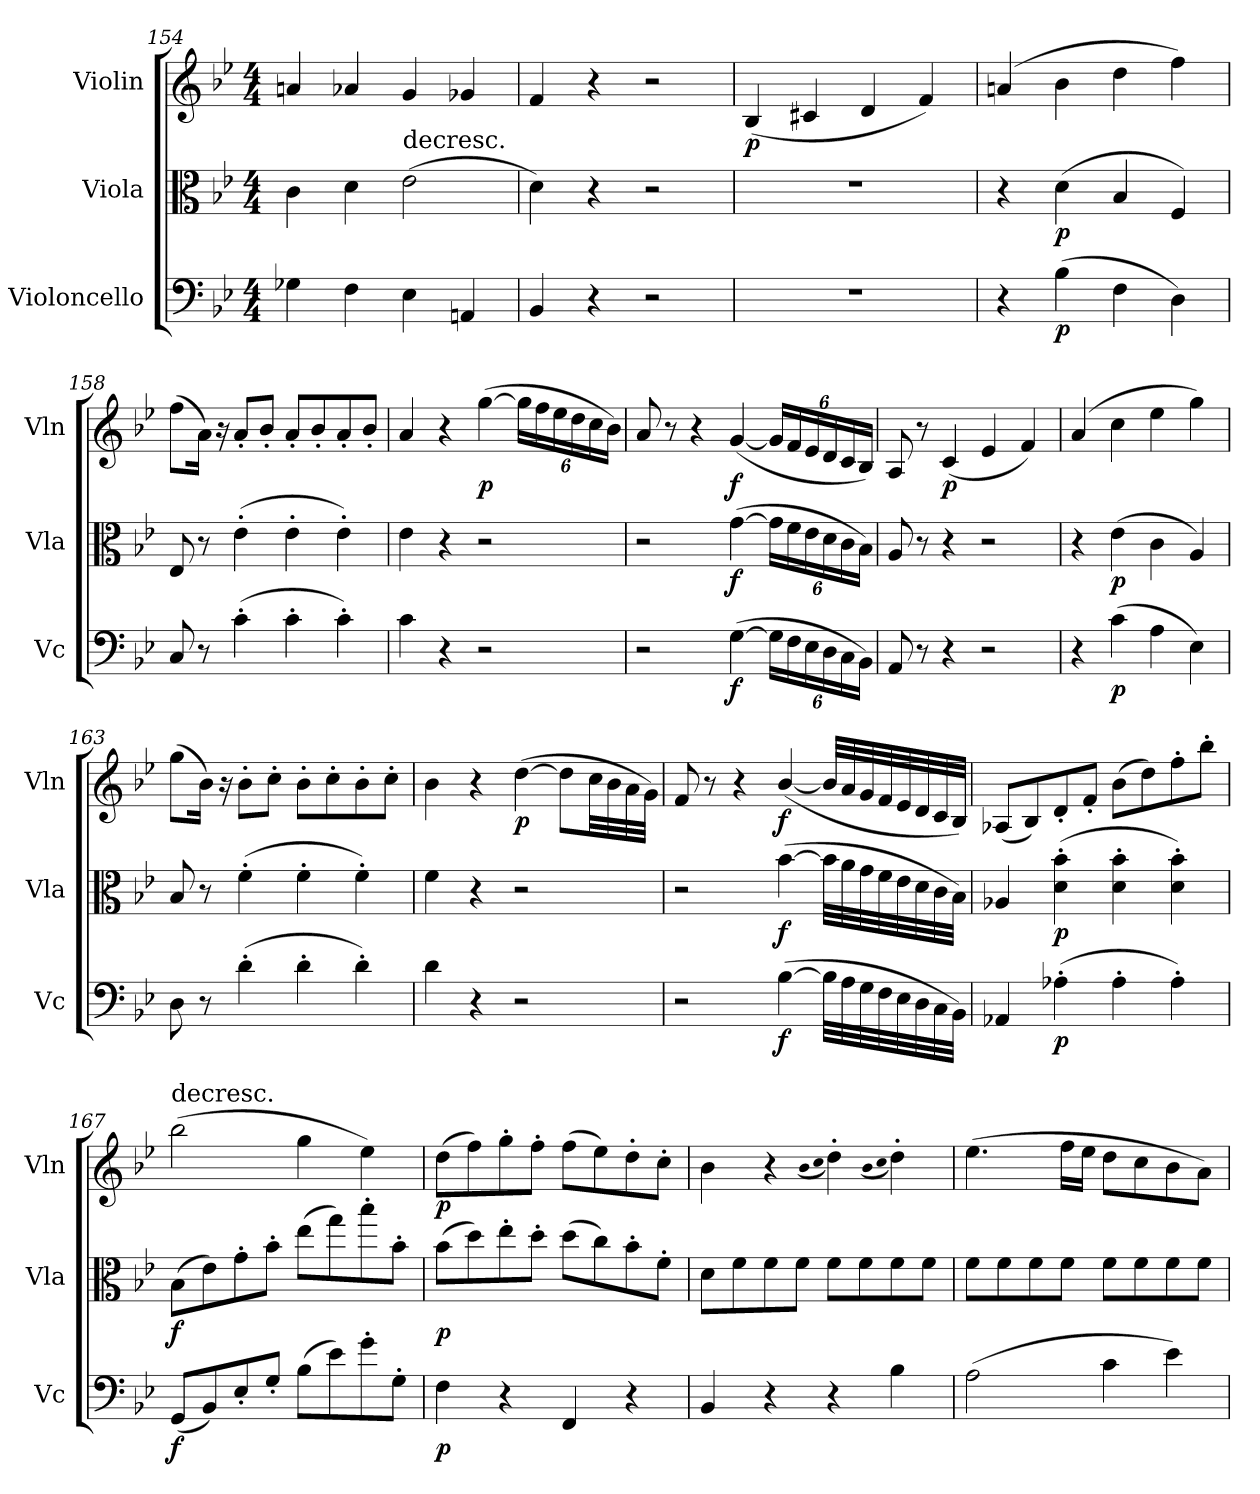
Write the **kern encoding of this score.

**kern	**dynam	**kern	**dynam	**kern	**dynam
*part3	*part3	*part2	*part2	*part1	*part1
*staff3	*staff3	*staff2	*staff2	*staff1	*staff1
*I"Violoncello	*	*I"Viola	*	*I"Violin	*
*I'Vc	*	*I'Vla	*	*I'Vln	*
*clefF4	*	*clefC3	*	*clefG2	*
*k[b-e-]	*	*k[b-e-]	*	*k[b-e-]	*
*M4/4	*	*M4/4	*	*M4/4	*
=154	=154	=154	=154	=154	=154
4G-X\	.	4c\	.	4an/	.
4F\	.	4d\	.	4a-X/	.
!	!	!LO:TX:t=decresc.	!	!	!
4E-\	.	(2e-\	.	4g/	.
4AAn/	.	.	.	4g-X/	.
=155	=155	=155	=155	=155	=155
4BB-/	.	4d\)	.	4f/	.
4r	.	4r	.	4r	.
2r	.	2r	.	2r	.
=156	=156	=156	=156	=156	=156
1r	.	1r	.	(4B-/	p
.	.	.	.	4c#X/	.
.	.	.	.	4d/	.
.	.	.	.	4f/)	.
=157	=157	=157	=157	=157	=157
4r	.	4r	.	(4an/	.
(4B-\	p	(4d\	p	4b-\	.
4F\	.	4B-/	.	4dd\	.
4D\)	.	4F/)	.	4ff\)	.
=158	=158	=158	=158	=158	=158
8C/	.	8E-/	.	(8ff\L	.
8r	.	8r	.	16a\Jk)	.
.	.	.	.	16r	.
(4c'\	.	(4e-'\	.	8a'/L	.
.	.	.	.	8b-'/J	.
4c'\	.	4e-'\	.	8a'/L	.
.	.	.	.	8b-'/	.
4c'\)	.	4e-'\)	.	8a'/	.
.	.	.	.	8b-'/J	.
=159	=159	=159	=159	=159	=159
4c\	.	4e-\	.	4a/	.
4r	.	4r	.	4r	.
2r	.	2r	.	([4gg\	p
.	.	.	.	24gg\LL]	.
.	.	.	.	24ff\	.
.	.	.	.	24ee-\	.
.	.	.	.	24dd\	.
.	.	.	.	24cc\	.
.	.	.	.	24b-\JJ)	.
=160	=160	=160	=160	=160	=160
2r	.	2r	.	8a/	.
.	.	.	.	8r	.
.	.	.	.	4r	.
([4G\	f	([4g\	f	([4g/	f
24G\LL]	.	24g\LL]	.	24g/LL]	.
24F\	.	24f\	.	24f/	.
24E-\	.	24e-\	.	24e-/	.
24D\	.	24d\	.	24d/	.
24C\	.	24c\	.	24c/	.
24BB-\JJ)	.	24B-\JJ)	.	24B-/JJ)	.
=161	=161	=161	=161	=161	=161
8AA/	.	8A/	.	8A/	.
8r	.	8r	.	8r	.
4r	.	4r	.	(4c/	p
2r	.	2r	.	4e-/	.
.	.	.	.	4f/)	.
=162	=162	=162	=162	=162	=162
4r	.	4r	.	(4a/	.
(4c\	p	(4e-\	p	4cc\	.
4A\	.	4c\	.	4ee-\	.
4E-\)	.	4A/)	.	4gg\)	.
=163	=163	=163	=163	=163	=163
8D\	.	8B-/	.	(8gg\L	.
8r	.	8r	.	16b-\Jk)	.
.	.	.	.	16r	.
(4d'\	.	(4f'\	.	8b-'\L	.
.	.	.	.	8cc'\J	.
4d'\	.	4f'\	.	8b-'\L	.
.	.	.	.	8cc'\	.
4d'\)	.	4f'\)	.	8b-'\	.
.	.	.	.	8cc'\J	.
=164	=164	=164	=164	=164	=164
4d\	.	4f\	.	4b-\	.
4r	.	4r	.	4r	.
2r	.	2r	.	([4dd\	p
.	.	.	.	8dd\L]	.
.	.	.	.	32cc\LL	.
.	.	.	.	32b-\	.
.	.	.	.	32a\	.
.	.	.	.	32g\JJJ)	.
=165	=165	=165	=165	=165	=165
2r	.	2r	.	8f/	.
.	.	.	.	8r	.
.	.	.	.	4r	.
([4B-\	f	([4b-\	f	([4b-/	f
32B-\LLL]	.	32b-\LLL]	.	32b-/LLL]	.
32A\	.	32a\	.	32a/	.
32G\	.	32g\	.	32g/	.
32F\	.	32f\	.	32f/	.
32E-\	.	32e-\	.	32e-/	.
32D\	.	32d\	.	32d/	.
32C\	.	32c\	.	32c/	.
32BB-\JJJ)	.	32B-\JJJ)	.	32B-/JJJ)	.
=166	=166	=166	=166	=166	=166
4AA-X/	.	4A-X/	.	(8A-X/L	.
.	.	.	.	8B-/)	.
(4A-X'\	p	(4d'\ 4b-'\	p	8d'/	.
.	.	.	.	8f'/J	.
4A-'\	.	4d'\ 4b-'\	.	(8b-\L	.
.	.	.	.	8dd\)	.
4A-'\)	.	4d'\ 4b-'\)	.	8ff'\	.
.	.	.	.	8bb-'\J	.
=167	=167	=167	=167	=167	=167
!	!	!	!	!LO:TX:t=decresc.	!
(8GG/L	f	(8B-\L	f	(2bb-\	.
8BB-/)	.	8e-\)	.	.	.
8E-'/	.	8g'\	.	.	.
8G'/J	.	8b-'\J	.	.	.
(8B-\L	.	(8ee-\L	.	4gg\	.
8e-\)	.	8gg\)	.	.	.
8g'\	.	8bb-'\	.	4ee-\)	.
8G'\J	.	8b-'\J	.	.	.
=168	=168	=168	=168	=168	=168
4F\	p	(8b-\L	p	(8dd\L	p
.	.	8dd\)	.	8ff\)	.
4r	.	8ee-'\	.	8gg'\	.
.	.	8dd'\J	.	8ff'\J	.
4FF/	.	(8dd\L	.	(8ff\L	.
.	.	8cc\)	.	8ee-\)	.
4r	.	8b-'\	.	8dd'\	.
.	.	8f'\J	.	8cc'\J	.
=169	=169	=169	=169	=169	=169
4BB-/	.	8d\L	.	4b-\	.
.	.	8f\	.	.	.
4r	.	8f\	.	4r	.
.	.	8f\J	.	.	.
.	.	.	.	(qb-	.
.	.	.	.	qcc	.
4r	.	8f\L	.	4dd'\)	.
.	.	8f\	.	.	.
.	.	.	.	(qb-	.
.	.	.	.	qcc	.
4B-\	.	8f\	.	4dd'\)	.
.	.	8f\J	.	.	.
=170	=170	=170	=170	=170	=170
(2A\	.	8f\L	.	(4.ee-\	.
.	.	8f\	.	.	.
.	.	8f\	.	.	.
.	.	8f\J	.	16ff\LL	.
.	.	.	.	16ee-\JJ	.
4c\	.	8f\L	.	8dd\L	.
.	.	8f\	.	8cc\	.
4e-\)	.	8f\	.	8b-\	.
.	.	8f\J	.	8a\J)	.
=	=	=	=	=	=
*-	*-	*-	*-	*-	*-
